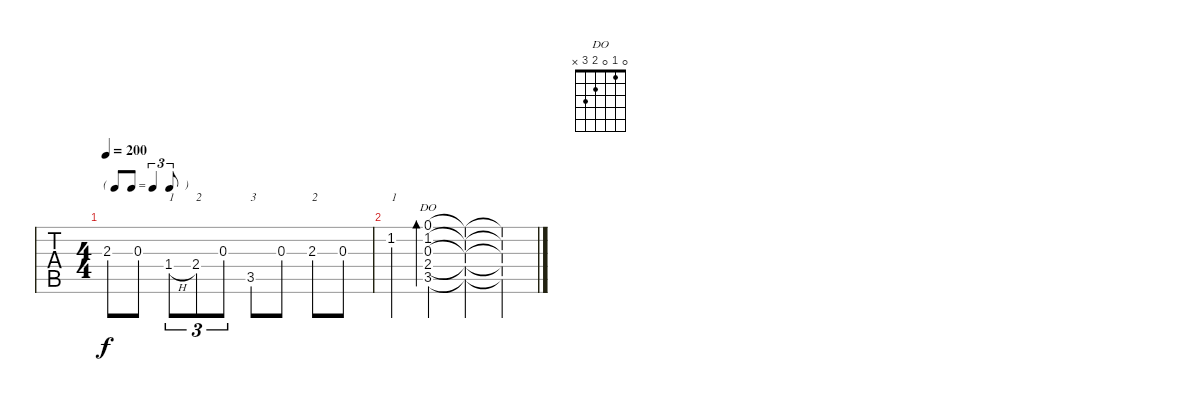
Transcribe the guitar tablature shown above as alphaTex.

\track "" {instrument acousticguitarnylon}
\staff {tabs}
\tuning (E4 B3 G3 D3 A2 E2) {hide}
\chord ("DO" 0 1 0 2 3 x)
\ts (4 4)
\tf triplet8th
\tempo 200
\clef g2
\ks c
2.3.8{dy f} 0.3.8 1.4{h}.8{tu (3 2) txt "1"} 2.4.8{tu (3 2) txt "2"} 0.3.8{tu (3 2)} 3.5.8{txt "3"} 0.3.8 2.3.8{txt "2"} 0.3.8 |
1.2.4{txt "1"} (0.1 1.2 0.3 2.4 3.5).4{bd 60 ch "DO"} (0.1{t} 1.2{t} 0.3{t} 2.4{t} 3.5{t}).4 (0.1{t} 1.2{t} 0.3{t} 2.4{t} 3.5{t}).4
